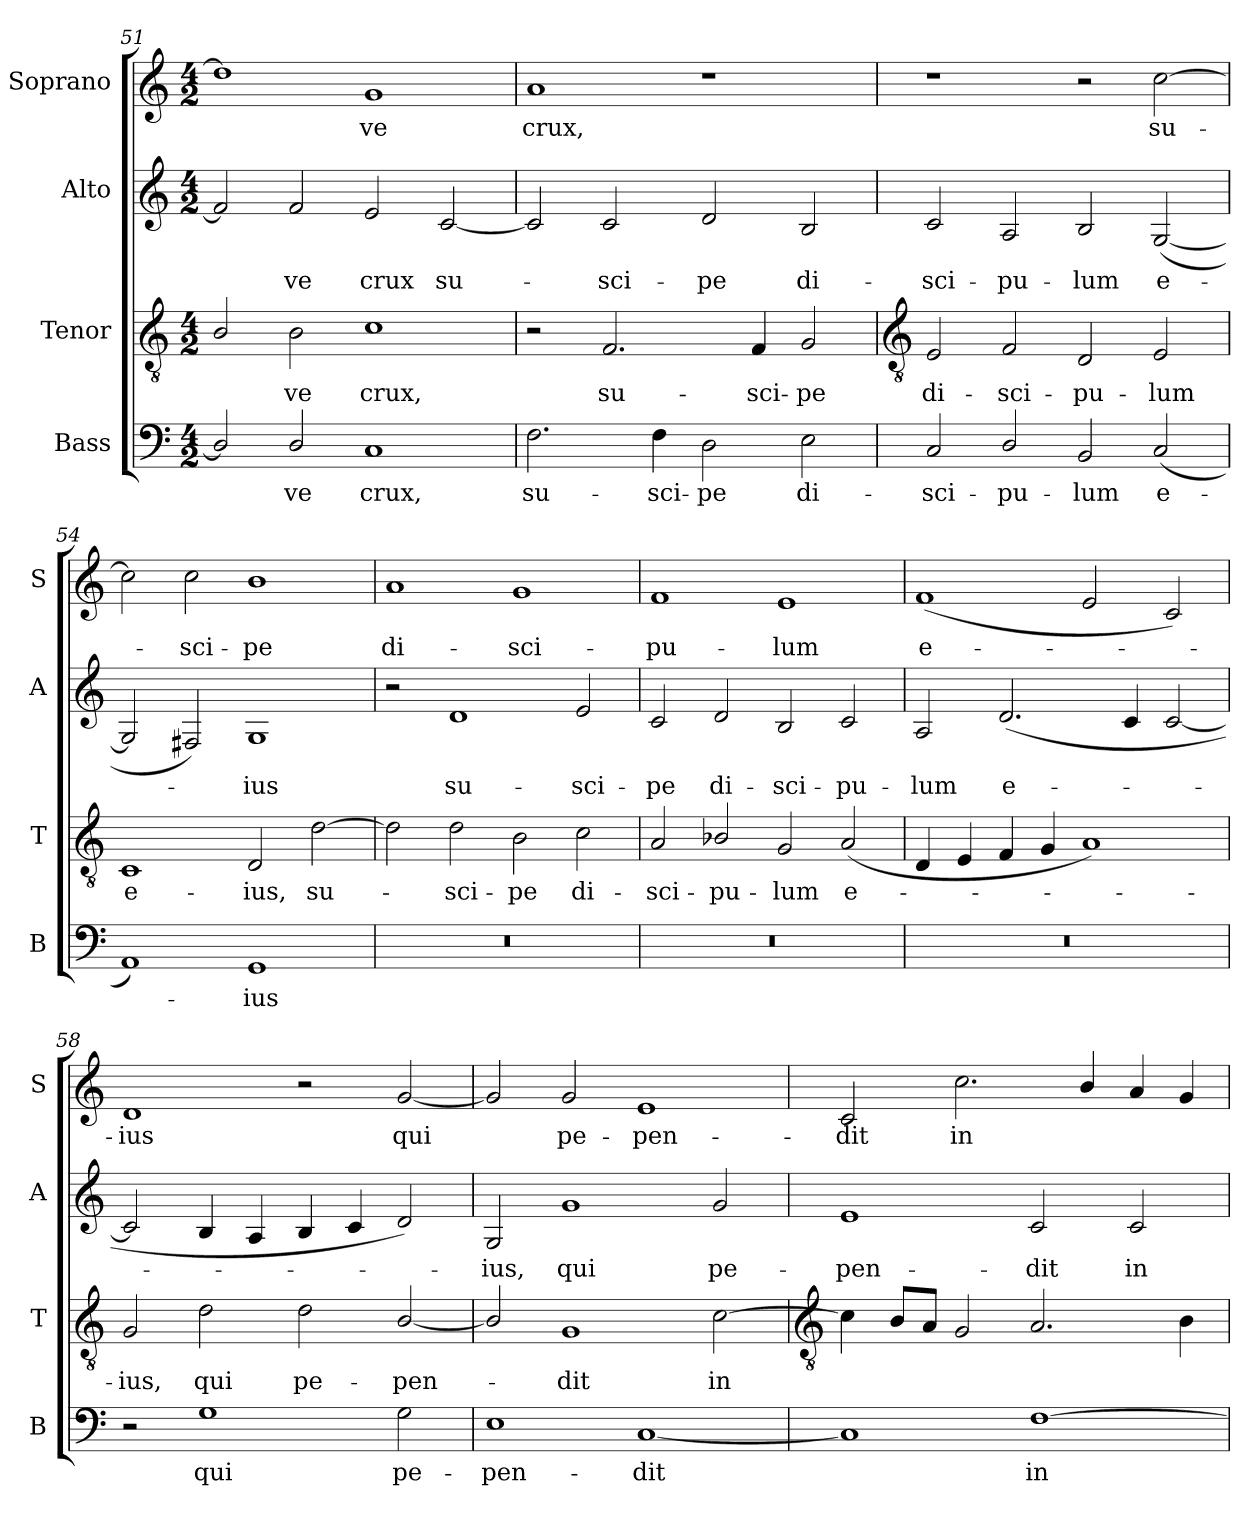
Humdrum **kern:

**kern	**text	**kern	**text	**kern	**text	**kern	**text
*part4	*part4	*part3	*part3	*part2	*part2	*part1	*part1
*staff4	*staff4	*staff3	*staff3	*staff2	*staff2	*staff1	*staff1
*I"Bass	*	*I"Tenor	*	*I"Alto	*	*I"Soprano	*
*I'B	*	*I'T	*	*I'A	*	*I'S	*
*clefF4	*	*clefGv2	*	*clefG2	*	*clefG2	*
*k[]	*	*k[]	*	*k[]	*	*k[]	*
*C:	*	*C:	*	*C:	*	*C:	*
*M4/2	*	*M4/2	*	*M4/2	*	*M4/2	*
=51	=51	=51	=51	=51	=51	=51	=51
2D/]	.	2B/	.	2f]	.	1dd]	.
!	!LO:LY:b	!	!LO:LY:b	!	!LO:LY:b	!	!
2D/	ve	2B	ve	2f	ve	.	.
!	!LO:LY:b	!	!LO:LY:b	!	!LO:LY:b	!	!LO:LY:b
1C	crux,	1c	crux,	2e	crux	1g	ve
!	!	!	!	!	!LO:LY:b	!	!
.	.	.	.	[2c	su-	.	.
=52	=52	=52	=52	=52	=52	=52	=52
!	!LO:LY:b	!	!	!	!	!	!LO:LY:b
2.F	su-	2r	.	2c]	.	1a	crux,
!	!	!	!LO:LY:b	!	!LO:LY:b	!	!
.	.	2.F	su-	2c	sci-	.	.
!	!LO:LY:b	!	!	!	!	!	!
4F	-sci-	.	.	.	.	.	.
!	!LO:LY:b	!	!	!	!LO:LY:b	!	!
2D	-pe	.	.	2d	-pe	1r	.
!	!	!	!LO:LY:b	!	!	!	!
.	.	4F	-sci-	.	.	.	.
!	!LO:LY:b	!	!LO:LY:b	!	!LO:LY:b	!	!
2E	di-	2G	-pe	2B	di-	.	.
!!LO:LB:g=z
=53	=53	=53	=53	=53	=53	=53	=53
*	*	*clefGv2	*	*	*	*	*
!	!LO:LY:b	!	!LO:LY:b	!	!LO:LY:b	!	!
2C	-sci-	2E	di-	2c	-sci-	1r	.
!	!LO:LY:b	!	!LO:LY:b	!	!LO:LY:b	!	!
2D/	-pu-	2F	-sci-	2A	-pu-	.	.
!	!LO:LY:b	!	!LO:LY:b	!	!LO:LY:b	!	!
2BB	-lum	2D	-pu-	2B	-lum	2r	.
!	!LO:LY:b	!	!LO:LY:b	!	!LO:LY:b	!	!LO:LY:b
(<2C	e-	2E	-lum	(<[2G	e-	[2cc	su-
=54	=54	=54	=54	=54	=54	=54	=54
!	!	!	!LO:LY:b	!	!	!	!
1AA)	.	1C	e-	2G]	.	2cc]	.
!	!	!	!	!	!	!	!LO:LY:b
.	.	.	.	2F#X)	.	2cc	sci-
!	!LO:LY:b	!	!LO:LY:b	!	!LO:LY:b	!	!LO:LY:b
1GG	ius	2D	-ius,	1G	ius	1b	-pe
!	!	!	!LO:LY:b	!	!	!	!
.	.	[2d	su-	.	.	.	.
=55	=55	=55	=55	=55	=55	=55	=55
!	!	!	!	!	!	!	!LO:LY:b
0r	.	2d]	.	2r	.	1a	di-
!	!	!	!LO:LY:b	!	!LO:LY:b	!	!
.	.	2d	sci-	1d	su-	.	.
!	!	!	!LO:LY:b	!	!	!	!LO:LY:b
.	.	2B	-pe	.	.	1g	-sci-
!	!	!	!LO:LY:b	!	!LO:LY:b	!	!
.	.	2c	di-	2e	-sci-	.	.
=56	=56	=56	=56	=56	=56	=56	=56
!	!	!	!LO:LY:b	!	!LO:LY:b	!	!LO:LY:b
0r	.	2A	-sci-	2c	-pe	1f	-pu-
!	!	!	!LO:LY:b	!	!LO:LY:b	!	!
.	.	2B-X/	-pu-	2d	di-	.	.
!	!	!	!LO:LY:b	!	!LO:LY:b	!	!LO:LY:b
.	.	2G	-lum	2B	-sci-	1e	-lum
!	!	!	!LO:LY:b	!	!LO:LY:b	!	!
.	.	(<2A	e-	2c	-pu-	.	.
=57	=57	=57	=57	=57	=57	=57	=57
!	!	!	!	!	!LO:LY:b	!	!LO:LY:b
0r	.	4D	.	2A	-lum	(<1f	e-
.	.	4E	.	.	.	.	.
!	!	!	!	!	!LO:LY:b	!	!
.	.	4F	.	(<2.d	e-	.	.
.	.	4G	.	.	.	.	.
.	.	1A)	.	.	.	2e	.
.	.	.	.	4c	.	.	.
.	.	.	.	[2c	.	2c)	.
=58	=58	=58	=58	=58	=58	=58	=58
!	!	!	!LO:LY:b	!	!	!	!LO:LY:b
2r	.	2G	ius,	2c]	.	1d	ius
!	!LO:LY:b	!	!LO:LY:b	!	!	!	!
1G	qui	2d	qui	4B	.	.	.
.	.	.	.	4A	.	.	.
!	!	!	!LO:LY:b	!	!	!	!
.	.	2d	pe-	4B	.	2r	.
.	.	.	.	4c	.	.	.
!	!LO:LY:b	!	!LO:LY:b	!	!	!	!LO:LY:b
2G	pe-	[2B/	-pen-	2d)	.	[2g	qui
=59	=59	=59	=59	=59	=59	=59	=59
!	!LO:LY:b	!	!	!	!LO:LY:b	!	!
1E	-pen-	2B/]	.	2G	ius,	2g]	.
!	!	!	!LO:LY:b	!	!LO:LY:b	!	!LO:LY:b
.	.	1G	dit	1g	qui	2g	pe-
!	!LO:LY:b	!	!	!	!	!	!LO:LY:b
[1C	-dit	.	.	.	.	1e	-pen-
!	!	!	!LO:LY:b	!	!LO:LY:b	!	!
.	.	[2c	in	2g	pe-	.	.
!!LO:LB:g=z
=60	=60	=60	=60	=60	=60	=60	=60
*	*	*clefGv2	*	*	*	*	*
!	!	!	!	!	!LO:LY:b	!	!LO:LY:b
1C]	.	4c]	.	1e	-pen-	2c	-dit
.	.	8BL	.	.	.	.	.
.	.	8AJ	.	.	.	.	.
!	!	!	!	!	!	!	!LO:LY:b
.	.	2G	.	.	.	2.cc	in
!	!LO:LY:b	!	!	!	!LO:LY:b	!	!
[1F	in	2.A	.	2c	-dit	.	.
.	.	.	.	.	.	4b/	.
!	!	!	!	!	!LO:LY:b	!	!
.	.	.	.	2c	in	4a	.
.	.	4B	.	.	.	4g	.
=	=	=	=	=	=	=	=
*-	*-	*-	*-	*-	*-	*-	*-
